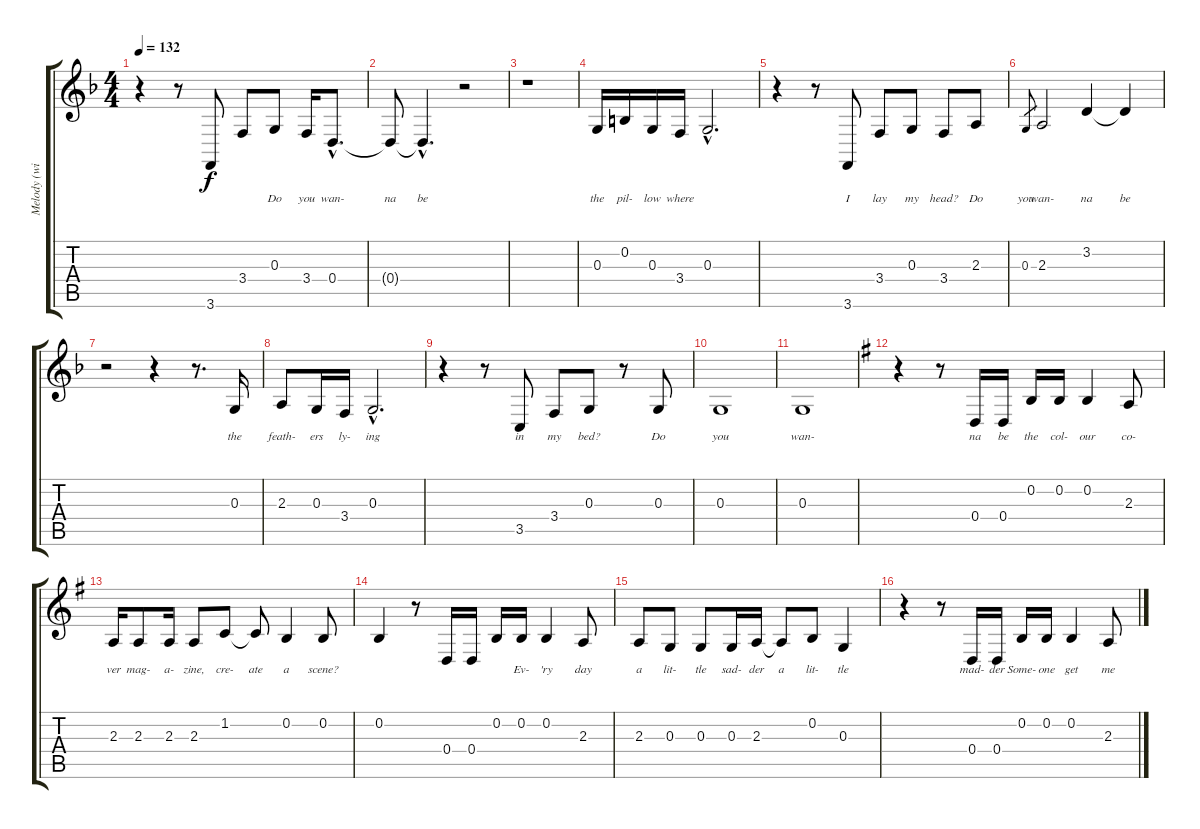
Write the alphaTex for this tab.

\track ("Melody (with lyrics)" "Melody (wi") {instrument viola}
\staff {score tabs}
\tuning (E4 B3 G3 D3 A2 D2) {hide}
\ts (4 4)
\tempo 132
\clef g2
\ks f
r.4{dy f} r.8 3.6.8{lyrics (0 "") lyrics (1 "") lyrics (2 "") lyrics (3 "") lyrics (4 "")} 3.4.8{lyrics (0 "") lyrics (1 "") lyrics (2 "") lyrics (3 "") lyrics (4 "")} 0.3.8{lyrics (0 "Do") lyrics (1 "") lyrics (2 "") lyrics (3 "") lyrics (4 "")} 3.4.16{lyrics (0 "you") lyrics (1 "") lyrics (2 "") lyrics (3 "") lyrics (4 "")} 0.4{hac}.8{d lyrics (0 "wan-") lyrics (1 "") lyrics (2 "") lyrics (3 "") lyrics (4 "")} |
0.4{t}.8{lyrics (0 "na") lyrics (1 "") lyrics (2 "") lyrics (3 "") lyrics (4 "")} 0.4{hac t}.4{d lyrics (0 "be") lyrics (1 "") lyrics (2 "") lyrics (3 "") lyrics (4 "")} r.2 |
r.1 |
0.3.16{lyrics (0 "the") lyrics (1 "") lyrics (2 "") lyrics (3 "") lyrics (4 "")} 0.2.16{lyrics (0 "pil-") lyrics (1 "") lyrics (2 "") lyrics (3 "") lyrics (4 "")} 0.3.16{lyrics (0 "low") lyrics (1 "") lyrics (2 "") lyrics (3 "") lyrics (4 "")} 3.4.16{lyrics (0 "where") lyrics (1 "") lyrics (2 "") lyrics (3 "") lyrics (4 "")} 0.3{hac}.2{d lyrics (0 "") lyrics (1 "") lyrics (2 "") lyrics (3 "") lyrics (4 "")} |
r.4 r.8 3.6.8{lyrics (0 "I") lyrics (1 "") lyrics (2 "") lyrics (3 "") lyrics (4 "")} 3.4.8{lyrics (0 "lay") lyrics (1 "") lyrics (2 "") lyrics (3 "") lyrics (4 "")} 0.3.8{lyrics (0 "my") lyrics (1 "") lyrics (2 "") lyrics (3 "") lyrics (4 "")} 3.4.8{lyrics (0 "head?") lyrics (1 "") lyrics (2 "") lyrics (3 "") lyrics (4 "")} 2.3.8{lyrics (0 "Do") lyrics (1 "") lyrics (2 "") lyrics (3 "") lyrics (4 "")} |
0.3.8{lyrics (0 "you") lyrics (1 "") lyrics (2 "") lyrics (3 "") lyrics (4 "") gr} 2.3.2{lyrics (0 "wan-") lyrics (1 "") lyrics (2 "") lyrics (3 "") lyrics (4 "")} 3.2.4{lyrics (0 "na") lyrics (1 "") lyrics (2 "") lyrics (3 "") lyrics (4 "")} 3.2{t}.4{lyrics (0 "be") lyrics (1 "") lyrics (2 "") lyrics (3 "") lyrics (4 "")} |
r.2 r.4 r.8{d} 0.3.16{lyrics (0 "the") lyrics (1 "") lyrics (2 "") lyrics (3 "") lyrics (4 "")} |
2.3.8{lyrics (0 "feath-") lyrics (1 "") lyrics (2 "") lyrics (3 "") lyrics (4 "")} 0.3.16{lyrics (0 "ers") lyrics (1 "") lyrics (2 "") lyrics (3 "") lyrics (4 "")} 3.4.16{lyrics (0 "ly-") lyrics (1 "") lyrics (2 "") lyrics (3 "") lyrics (4 "")} 0.3{hac}.2{d lyrics (0 "ing") lyrics (1 "") lyrics (2 "") lyrics (3 "") lyrics (4 "")} |
r.4 r.8 3.5.8{lyrics (0 "in") lyrics (1 "") lyrics (2 "") lyrics (3 "") lyrics (4 "")} 3.4.8{lyrics (0 "my") lyrics (1 "") lyrics (2 "") lyrics (3 "") lyrics (4 "")} 0.3.8{lyrics (0 "bed?") lyrics (1 "") lyrics (2 "") lyrics (3 "") lyrics (4 "")} r.8 0.3.8{lyrics (0 "Do") lyrics (1 "") lyrics (2 "") lyrics (3 "") lyrics (4 "")} |
0.3.1{lyrics (0 "you") lyrics (1 "") lyrics (2 "") lyrics (3 "") lyrics (4 "")} |
0.3.1{lyrics (0 "wan-") lyrics (1 "") lyrics (2 "") lyrics (3 "") lyrics (4 "")} |
\ks g
r.4 r.8 0.4.16{lyrics (0 "na") lyrics (1 "") lyrics (2 "") lyrics (3 "") lyrics (4 "")} 0.4.16{lyrics (0 "be") lyrics (1 "") lyrics (2 "") lyrics (3 "") lyrics (4 "")} 0.2.16{lyrics (0 "the") lyrics (1 "") lyrics (2 "") lyrics (3 "") lyrics (4 "")} 0.2.16{lyrics (0 "col-") lyrics (1 "") lyrics (2 "") lyrics (3 "") lyrics (4 "")} 0.2.4{lyrics (0 "our") lyrics (1 "") lyrics (2 "") lyrics (3 "") lyrics (4 "")} 2.3.8{lyrics (0 "co-") lyrics (1 "") lyrics (2 "") lyrics (3 "") lyrics (4 "")} |
2.3.16{lyrics (0 "ver") lyrics (1 "") lyrics (2 "") lyrics (3 "") lyrics (4 "")} 2.3.8{lyrics (0 "mag-") lyrics (1 "") lyrics (2 "") lyrics (3 "") lyrics (4 "")} 2.3.16{lyrics (0 "a-") lyrics (1 "") lyrics (2 "") lyrics (3 "") lyrics (4 "")} 2.3.8{lyrics (0 "zine,") lyrics (1 "") lyrics (2 "") lyrics (3 "") lyrics (4 "")} 1.2.8{lyrics (0 "cre-") lyrics (1 "") lyrics (2 "") lyrics (3 "") lyrics (4 "")} 1.2{t}.8{lyrics (0 "ate") lyrics (1 "") lyrics (2 "") lyrics (3 "") lyrics (4 "")} 0.2.4{lyrics (0 "a") lyrics (1 "") lyrics (2 "") lyrics (3 "") lyrics (4 "")} 0.2.8{lyrics (0 "scene?") lyrics (1 "") lyrics (2 "") lyrics (3 "") lyrics (4 "")} |
0.2.4{lyrics (0 "") lyrics (1 "") lyrics (2 "") lyrics (3 "") lyrics (4 "")} r.8 0.4.16{lyrics (0 "") lyrics (1 "") lyrics (2 "") lyrics (3 "") lyrics (4 "")} 0.4.16{lyrics (0 "") lyrics (1 "") lyrics (2 "") lyrics (3 "") lyrics (4 "")} 0.2.16{lyrics (0 "") lyrics (1 "") lyrics (2 "") lyrics (3 "") lyrics (4 "")} 0.2.16{lyrics (0 "Ev-") lyrics (1 "") lyrics (2 "") lyrics (3 "") lyrics (4 "")} 0.2.4{lyrics (0 "'ry") lyrics (1 "") lyrics (2 "") lyrics (3 "") lyrics (4 "")} 2.3.8{lyrics (0 "day") lyrics (1 "") lyrics (2 "") lyrics (3 "") lyrics (4 "")} |
2.3.8{lyrics (0 "a") lyrics (1 "") lyrics (2 "") lyrics (3 "") lyrics (4 "")} 0.3.8{lyrics (0 "lit-") lyrics (1 "") lyrics (2 "") lyrics (3 "") lyrics (4 "")} 0.3.8{lyrics (0 "tle") lyrics (1 "") lyrics (2 "") lyrics (3 "") lyrics (4 "")} 0.3.16{lyrics (0 "sad-") lyrics (1 "") lyrics (2 "") lyrics (3 "") lyrics (4 "")} 2.3.16{lyrics (0 "der") lyrics (1 "") lyrics (2 "") lyrics (3 "") lyrics (4 "")} 2.3{t}.8{lyrics (0 "a") lyrics (1 "") lyrics (2 "") lyrics (3 "") lyrics (4 "")} 0.2.8{lyrics (0 "lit-") lyrics (1 "") lyrics (2 "") lyrics (3 "") lyrics (4 "")} 0.3.4{lyrics (0 "tle") lyrics (1 "") lyrics (2 "") lyrics (3 "") lyrics (4 "")} |
r.4 r.8 0.4.16{lyrics (0 "mad-") lyrics (1 "") lyrics (2 "") lyrics (3 "") lyrics (4 "")} 0.4.16{lyrics (0 "der") lyrics (1 "") lyrics (2 "") lyrics (3 "") lyrics (4 "")} 0.2.16{lyrics (0 "Some-") lyrics (1 "") lyrics (2 "") lyrics (3 "") lyrics (4 "")} 0.2.16{lyrics (0 "one") lyrics (1 "") lyrics (2 "") lyrics (3 "") lyrics (4 "")} 0.2.4{lyrics (0 "get") lyrics (1 "") lyrics (2 "") lyrics (3 "") lyrics (4 "")} 2.3.8{lyrics (0 "me") lyrics (1 "") lyrics (2 "") lyrics (3 "") lyrics (4 "")}
